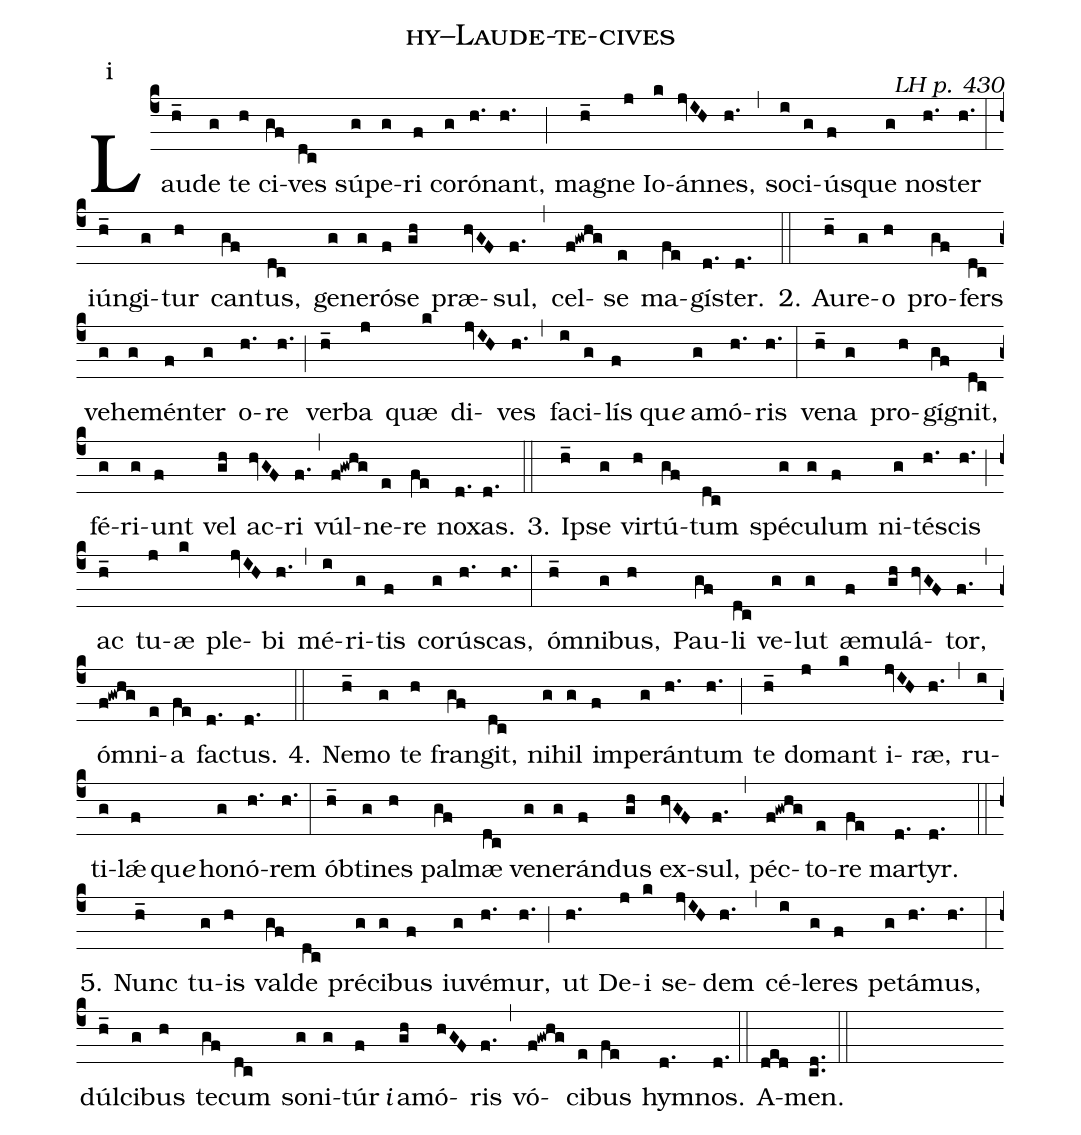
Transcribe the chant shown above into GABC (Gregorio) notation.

name: hy--Laude-te-cives;
commentary: LH p. 430;
annotation: i ;
%%
(c4)
Lau(h_)de(g) te(h) ci(gf)ves(dc)
sú(g)pe(g)ri(f) co(g)ró(h.)nant,(h.) (;)
ma(h_)gne(j) Io(k)án(jvIH)nes,(h.) (,)
so(i)ci(g)ús(f)que(g) nos(h.)ter(h.) (:)
iún(h_)gi(g)tur(h) can(gf)tus,(dc)
gen(g)e(g)ró(f)se(gh) præ(hvGF)sul,(f.) (,)
cel(f!gwhg)se(e) ma(fe)gís(d.)ter.(d.) (::)

2. Au(h_)re(g)o(h) pro(gf)fers(dc)
ve(g)he(g)mén(f)ter(g) o(h.)re(h.) (;)
ver(h_)ba(j) quæ(k) di(jvIH)ves(h.) (,)
fa(i)ci(g)lís(f)qu<i>e</i>() a(g)mó(h.)ris(h.) (:)
ve(h_)na(g) pro(h)gíg(gf)nit,(dc)
fé(g)ri(g)unt(f) vel(gh) ac(hvGF)ri(f.) (,)
vúl(f!gwhg)ne(e)re(fe) nox(d.)as.(d.) (::)

3. Ip(h_)se(g) vir(h)tú(gf)tum(dc)
spé(g)cu(g)lum(f) ni(g)tés(h.)cis(h.) (;)
ac(h_) tu(j)æ(k) ple(jvIH)bi(h.) (,)
mé(i)ri(g)tis(f) co(g)rús(h.)cas,(h.) (:)
óm(h_)ni(g)bus,(h) Pau(gf)li(dc)
ve(g)lut(g) æ(f)mu(gh)lá(hvGF)tor,(f.) (,)
óm(f!gwhg)ni(e)a(fe) fac(d.)tus.(d.) (::)

4. Ne(h_)mo(g) te(h) fran(gf)git,(dc)
ni(g)hil(g) im(f)pe(g)rán(h.)tum(h.) (;)
te(h_) do(j)mant(k) i(jvIH)ræ,(h.) (,)
ru(i)ti(g)lǽ(f)qu<i>e</i>() ho(g)nó(h.)rem(h.) (:)
ób(h_)ti(g)nes(h) pal(gf)mæ(dc)
ve(g)ne(g)rán(f)dus(gh) ex(hvGF)sul,(f.) (,)
péc(f!gwhg)to(e)re(fe) mar(d.)tyr.(d.) (::)

5. Nunc(h_) tu(g)is(h) val(gf)de(dc)
pré(g)ci(g)bus(f) iu(g)vé(h.)mur,(h.) (;)
ut(h.) De(j)i(k) se(jvIH)dem(h.) (,)
cé(i)le(g)res(f) pe(g)tá(h.)mus,(h.) (:)
dúl(h_)ci(g)bus(h) te(gf)cum(dc)
so(g)ni(g)túr(f)<i>i</i>() a(gh)mó(hGF)ris(f.) (,)
vó(f!gwhg)ci(e)bus(fe) hym(d.)nos.(d.) (::)

A(ded)men.(cd..) (::)
